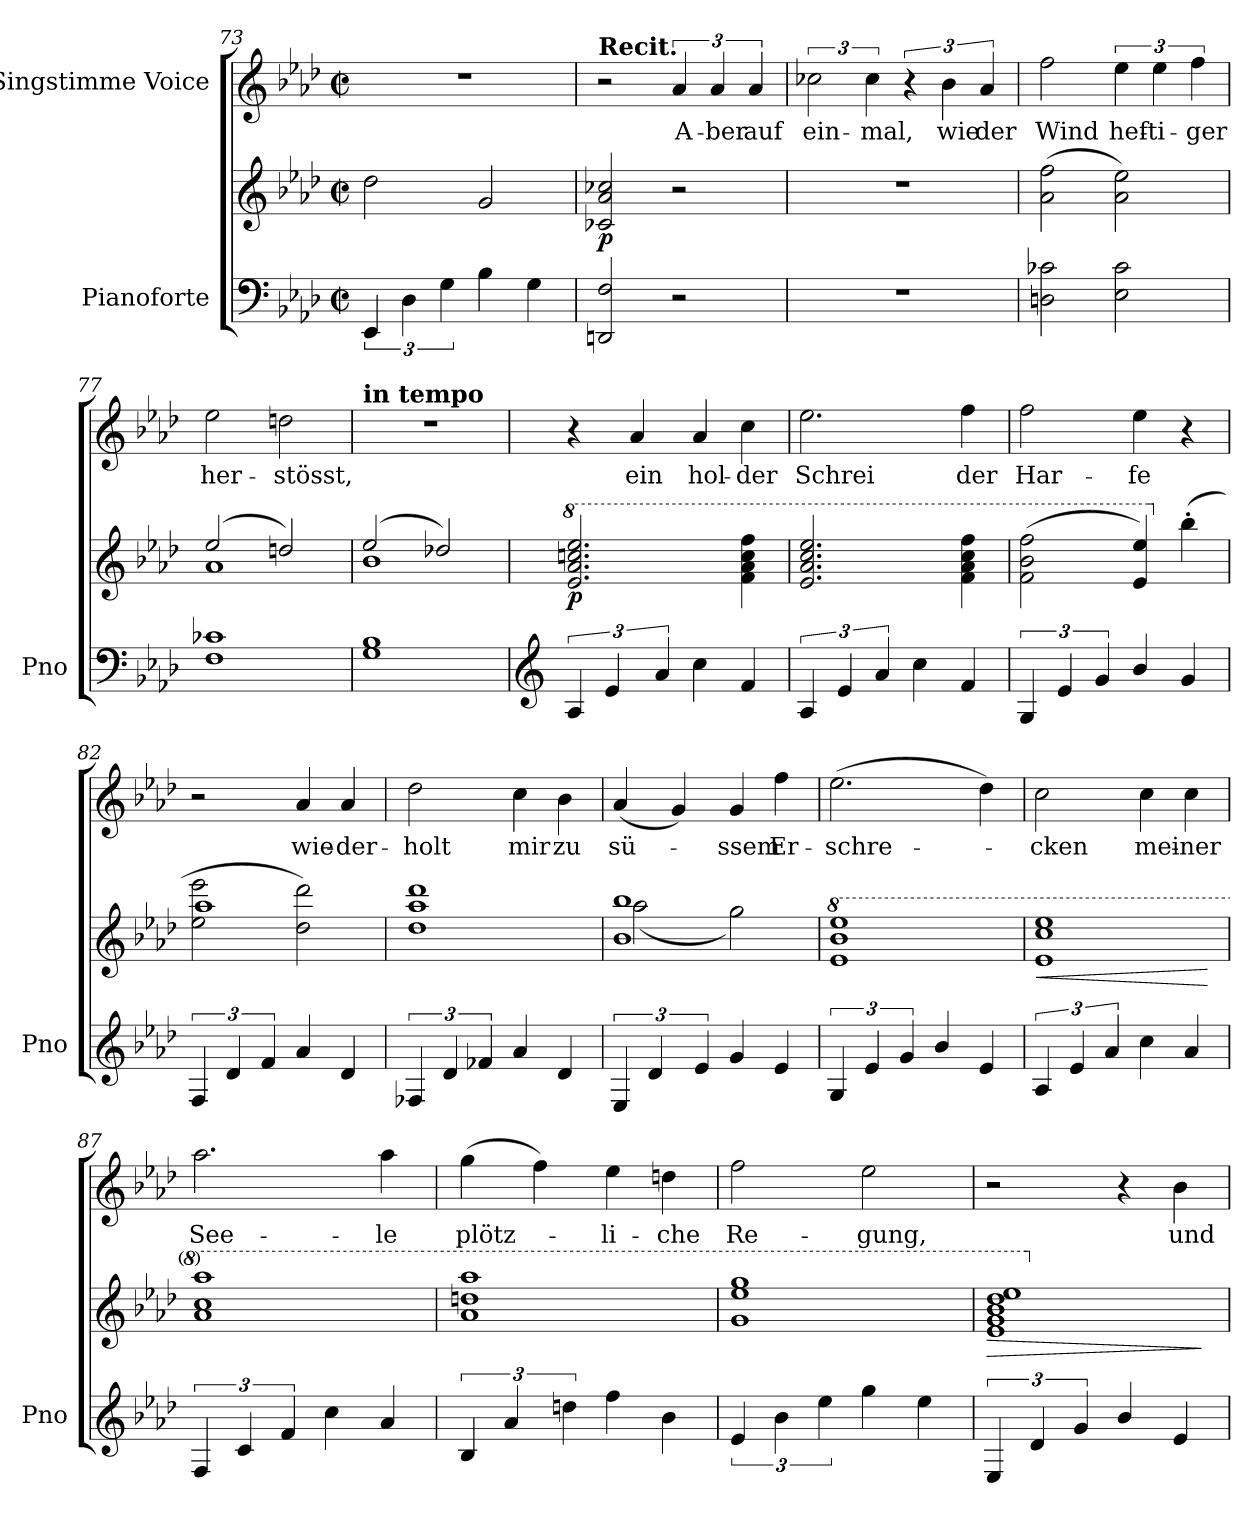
**kern	**kern	**dynam	**kern	**text
*part2	*part2	*part2	*part1	*part1
*staff3	*staff2	*staff2/3	*staff1	*staff1
*I"Pianoforte	*	*	*I"Singstimme Voice	*
*I'Pno	*	*	*	*
*clefF4	*clefG2	*	*clefG2	*
*k[b-e-a-d-]	*k[b-e-a-d-]	*	*k[b-e-a-d-]	*
*M2/2	*M2/2	*	*M2/2	*
*met(c|)	*met(c|)	*	*met(c|)	*
=73	=73	=73	=73	=73
6EE-/	2dd-\	.	1r	.
6D-\	.	.	.	.
6G\	.	.	.	.
4B-\	2g/	.	.	.
4G\	.	.	.	.
=74	=74	=74	=74	=74
!	!	!	!LO:TX:a:B:t=Recit.	!
!	!	!LO:DY:b	!	!
2DDn/ 2F/	2c-X/ 2a-/ 2cc-X/	p	2r	.
2r	2r	.	6a-/	A-
.	.	.	6a-/	-ber
.	.	.	6a-/	auf
=75	=75	=75	=75	=75
1r	1r	.	3cc-X\	ein-
.	.	.	6cc-\	-mal,
.	.	.	6r	.
.	.	.	6b-\	wie
.	.	.	6a-/	der
=76	=76	=76	=76	=76
2Dn\ 2c-X\	(2a-\ 2ff\	.	2ff\	Wind
2E-\ 2c-\	2a-\ 2ee-\)	.	6ee-\	hef-
.	.	.	6ee-\	-ti-
.	.	.	6ff\	-ger
=77	=77	=77	=77	=77
*	*^	*	*	*
1F 1c-X	(2ee-/	1a-	.	2ee-\	her-
.	2ddn/)	.	.	2ddn\	-stösst,
=78	=78	=78	=78	=78	=78
!	!	!	!	!LO:TX:a:B:t=in tempo	!
1G 1B-	(2ee-/	1b-	.	1r	.
.	2dd-X/)	.	.	.	.
*	*v	*v	*	*	*
=79	=79	=79	=79	=79
*clefG2	*	*	*	*
*	*8va	*	*	*
!	!	!LO:DY:b	!	!
6A-/	2.ee-/ 2.aa-/ 2.cccn/ 2.eee-/	p	4r	.
6e-/	.	.	.	.
.	.	.	4a-/	ein
6a-/	.	.	.	.
4cc\	.	.	4a-/	hol-
4f/	4ff\ 4aa-\ 4ccc\ 4fff\	.	4cc\	-der
=80	=80	=80	=80	=80
6A-/	2.ee-/ 2.aa-/ 2.ccc/ 2.eee-/	.	2.ee-\	Schrei
6e-/	.	.	.	.
6a-/	.	.	.	.
4cc\	.	.	.	.
4f/	4ff\ 4aa-\ 4ccc\ 4fff\	.	4ff\	der
=81	=81	=81	=81	=81
6G/	(2ff\ 2bb-\ 2fff\	.	2ff\	Har-
6e-/	.	.	.	.
6g/	.	.	.	.
4b-/	4ee-/ 4eee-/)	.	4ee-\	-fe
*	*X8va	*	*	*
4g/	(4bb-'\	.	4r	.
=82	=82	=82	=82	=82
*	*^	*	*	*
6F/	2ee-\ 2eee-\	1aa-	.	2r	.
6d-/	.	.	.	.	.
6f/	.	.	.	.	.
4a-/	2dd-\ 2ddd-\)	.	.	4a-/	wie-
4d-/	.	.	.	4a-/	-der-
*	*v	*v	*	*	*
=83	=83	=83	=83	=83
6F-X/	1dd- 1aa- 1ddd-	.	2dd-\	-holt
6d-/	.	.	.	.
6f-X/	.	.	.	.
4a-/	.	.	4cc\	mir
4d-/	.	.	4b-\	zu
=84	=84	=84	=84	=84
*	*^	*	*	*
6E-/	1b- 1bb-	(2aa-\	.	(4a-/	sü-
6d-/	.	.	.	.	.
.	.	.	.	4g/)	.
6e-/	.	.	.	.	.
4g/	.	2gg\)	.	4g/	-ssem
4e-/	.	.	.	4ff\	Er-
*	*v	*v	*	*	*
=85	=85	=85	=85	=85
*	*8va	*	*	*
6G/	1ee- 1bb- 1eee-	.	(2.ee-\	-schre-
6e-/	.	.	.	.
6g/	.	.	.	.
4b-/	.	.	.	.
4e-/	.	.	4dd-\)	.
=86	=86	=86	=86	=86
!	!	!LO:HP:b	!	!
6A-/	1ee- 1ccc 1eee-	<	2cc\	-cken
6e-/	.	.	.	.
6a-/	.	.	.	.
4cc\	.	.	4cc\	mei-
4a-/	.	.	4cc\	-ner
.	.	[	.	.
=87	=87	=87	=87	=87
6F/	1aa- 1ccc 1aaa-	.	2.aa-\	See-
6c/	.	.	.	.
6f/	.	.	.	.
4cc\	.	.	.	.
4a-/	.	.	4aa-\	-le
=88	=88	=88	=88	=88
6B-/	1aa- 1dddn 1aaa-	.	(4gg\	plötz-
6a-/	.	.	.	.
.	.	.	4ff\)	.
6ddn\	.	.	.	.
4ff\	.	.	4ee-\	-li-
4b-\	.	.	4ddn\	-che
=89	=89	=89	=89	=89
6e-/	1gg 1eee- 1ggg	.	2ff\	Re-
6b-\	.	.	.	.
6ee-\	.	.	.	.
4gg\	.	.	2ee-\	-gung,
4ee-\	.	.	.	.
=90	=90	=90	=90	=90
!	!	!LO:HP:b	!	!
6E-/	1ee- 1gg 1bb- 1ddd- 1eee-	>	2r	.
6d-/	.	.	.	.
6g/	.	.	.	.
4b-/	.	.	4r	.
4e-/	.	.	4b-\	und
.	.	]	.	.
*	*X8va	*	*	*
=	=	=	=	=
*-	*-	*-	*-	*-
